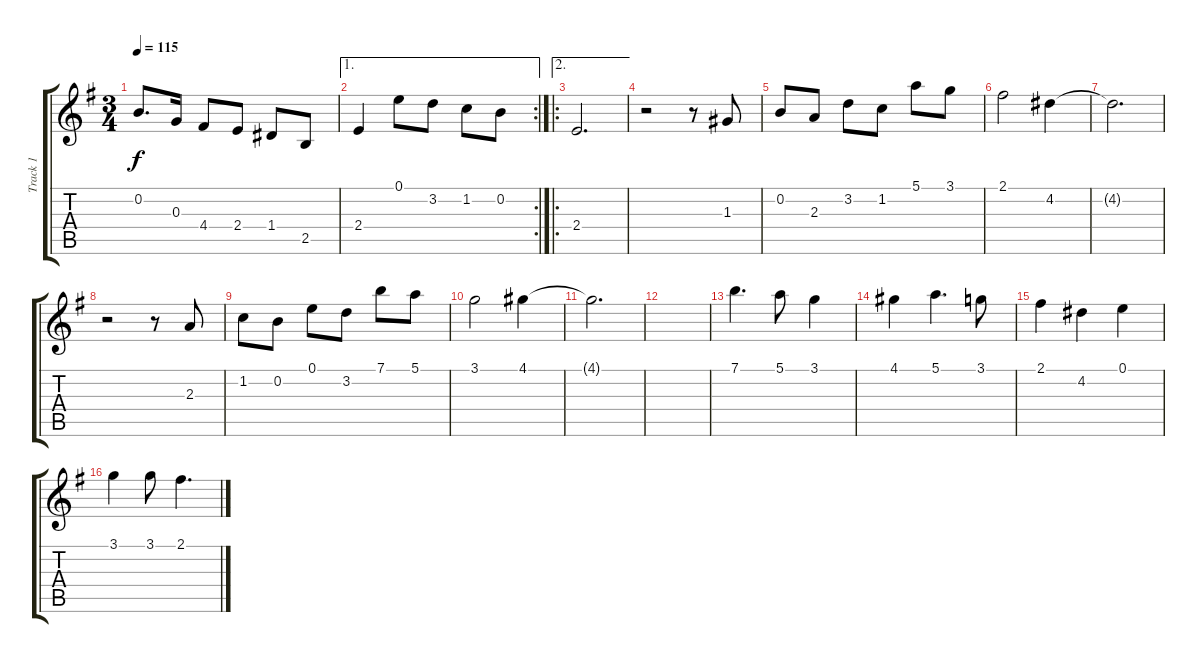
\track ("Track 1" "Track 1") {instrument acousticguitarnylon}
\staff {score tabs}
\tuning (E4 B3 G3 D3 A2 E2) {hide}
\ts (3 4)
\tempo 115
\clef g2
\ks eminor
0.2.8{d dy f} 0.3.16 4.4.8 2.4.8 1.4.8 2.5.8 |
\ae 1
\rc 2
2.4.4 0.1.8 3.2.8 1.2.8 0.2.8 |
\ae 2
\ro
2.4.2{d} |
r.2 r.8 1.3.8 |
0.2.8 2.3.8 3.2.8 1.2.8 5.1.8 3.1.8 |
2.1.2 4.2.4 |
4.2{t}.2{d} |
r.2 r.8 2.3.8 |
1.2.8 0.2.8 0.1.8 3.2.8 7.1.8 5.1.8 |
3.1.2 4.1.4 |
4.1{t}.2{d} |
|
7.1.4{d} 5.1.8 3.1.4 |
4.1.4 5.1.4{d} 3.1.8 |
2.1.4 4.2.4 0.1.4 |
3.1.4 3.1.8 2.1.4{d}
